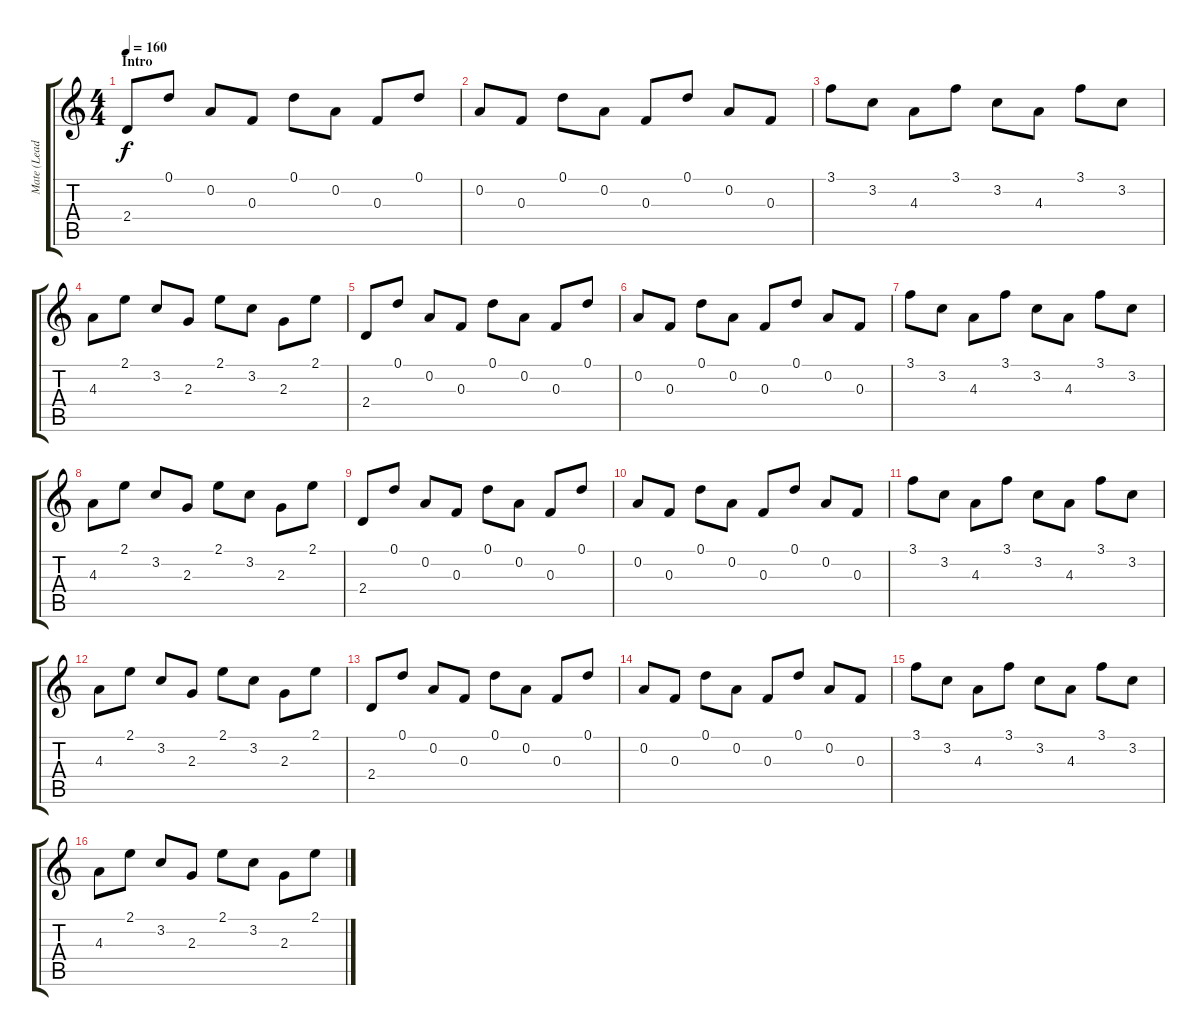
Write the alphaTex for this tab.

\track ("Mate (Lead)" "Mate (Lead") {instrument distortionguitar}
\staff {score tabs}
\tuning (D4 A3 F3 C3 G2 D2) {hide}
\ts (4 4)
\section ("" "Intro")
\tempo 160
\clef g2
\ks c
2.4.8{dy f instrument electricguitarclean} 0.1.8 0.2.8 0.3.8 0.1.8 0.2.8 0.3.8 0.1.8 |
0.2.8 0.3.8 0.1.8 0.2.8 0.3.8 0.1.8 0.2.8 0.3.8 |
3.1.8 3.2.8 4.3.8 3.1.8 3.2.8 4.3.8 3.1.8 3.2.8 |
4.3.8 2.1.8 3.2.8 2.3.8 2.1.8 3.2.8 2.3.8 2.1.8 |
2.4.8 0.1.8 0.2.8 0.3.8 0.1.8 0.2.8 0.3.8 0.1.8 |
0.2.8 0.3.8 0.1.8 0.2.8 0.3.8 0.1.8 0.2.8 0.3.8 |
3.1.8 3.2.8 4.3.8 3.1.8 3.2.8 4.3.8 3.1.8 3.2.8 |
4.3.8 2.1.8 3.2.8 2.3.8 2.1.8 3.2.8 2.3.8 2.1.8 |
2.4.8 0.1.8 0.2.8 0.3.8 0.1.8 0.2.8 0.3.8 0.1.8 |
0.2.8 0.3.8 0.1.8 0.2.8 0.3.8 0.1.8 0.2.8 0.3.8 |
3.1.8 3.2.8 4.3.8 3.1.8 3.2.8 4.3.8 3.1.8 3.2.8 |
4.3.8 2.1.8 3.2.8 2.3.8 2.1.8 3.2.8 2.3.8 2.1.8 |
2.4.8 0.1.8 0.2.8 0.3.8 0.1.8 0.2.8 0.3.8 0.1.8 |
0.2.8 0.3.8 0.1.8 0.2.8 0.3.8 0.1.8 0.2.8 0.3.8 |
3.1.8 3.2.8 4.3.8 3.1.8 3.2.8 4.3.8 3.1.8 3.2.8 |
4.3.8 2.1.8 3.2.8 2.3.8 2.1.8 3.2.8 2.3.8 2.1.8
